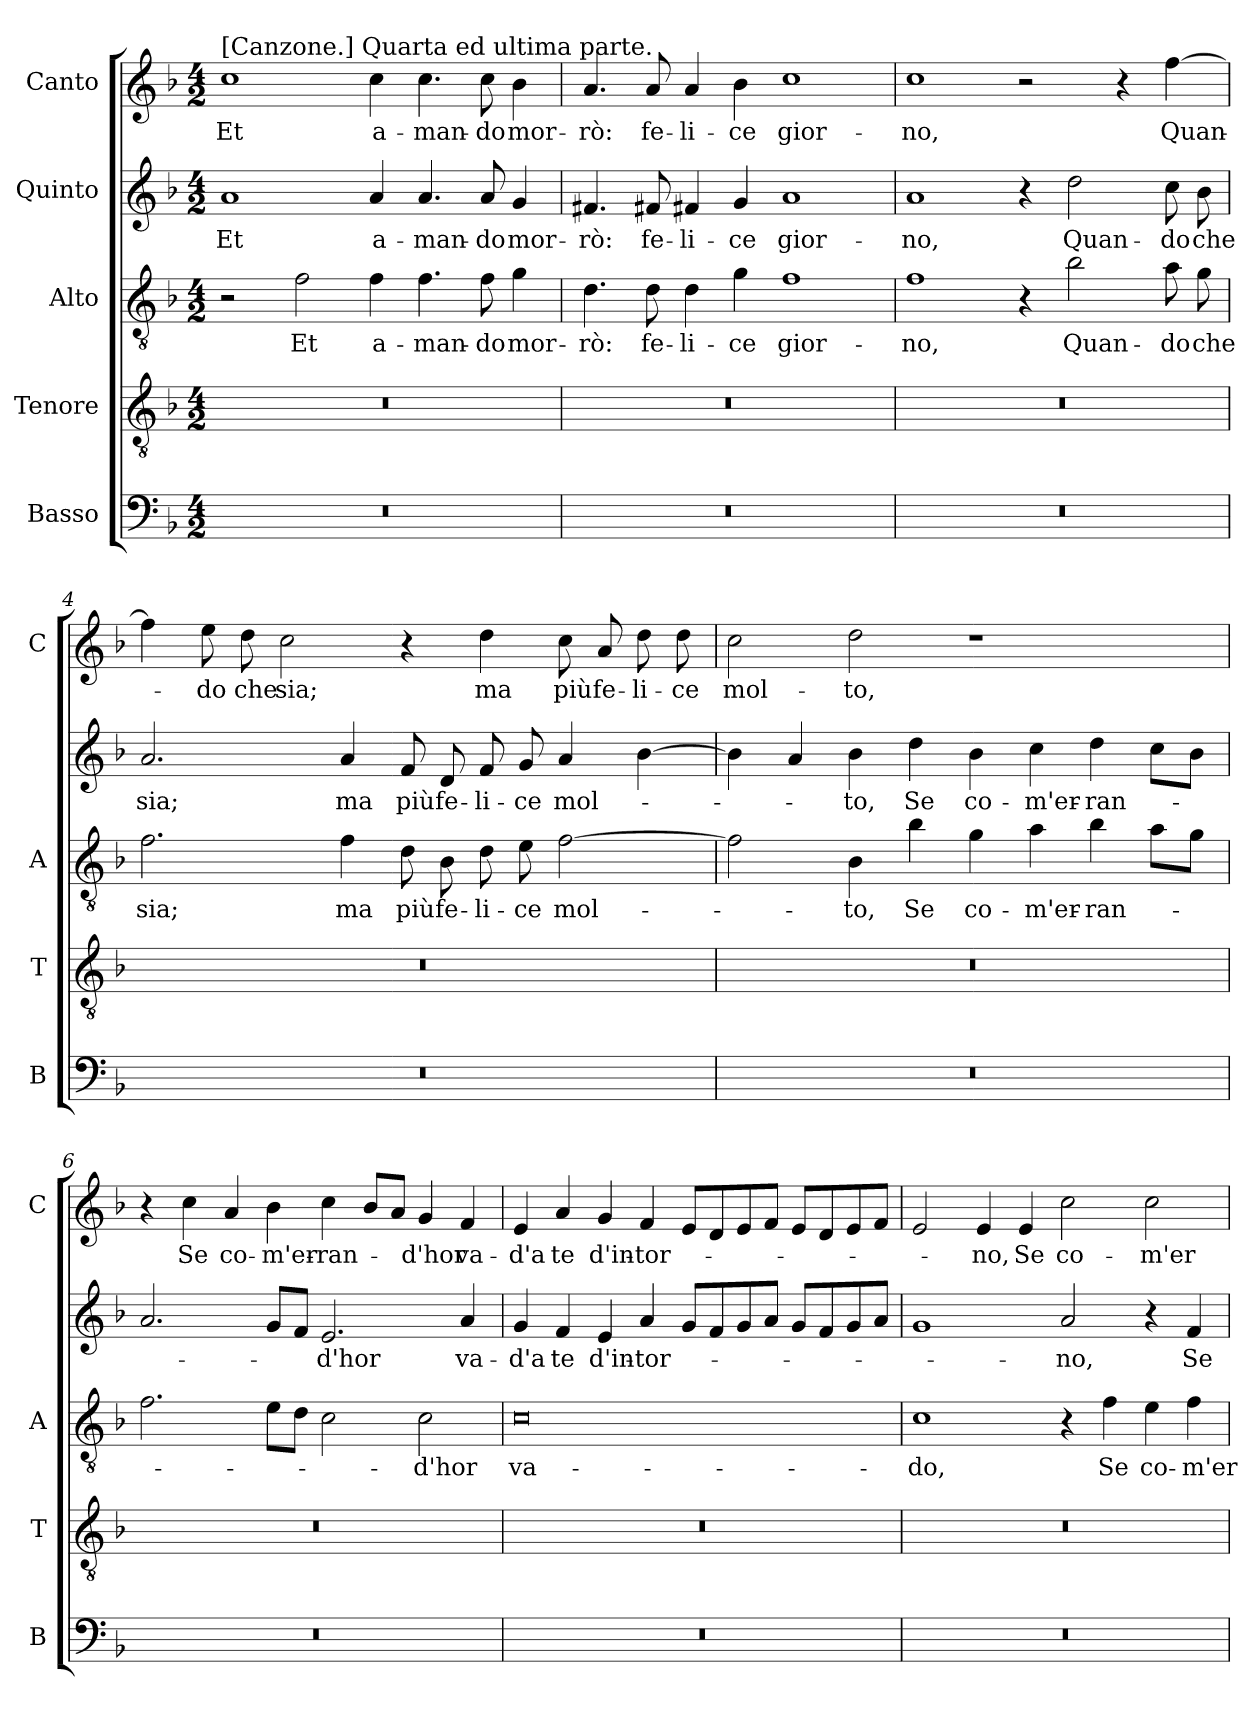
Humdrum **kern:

**kern	**kern	**kern	**text	**kern	**text	**kern	**text
*part5	*part4	*part3	*part3	*part2	*part2	*part1	*part1
*staff5	*staff4	*staff3	*staff3	*staff2	*staff2	*staff1	*staff1
*I"Basso	*I"Tenore	*I"Alto	*	*I"Quinto	*	*I"Canto	*
*I'B	*I'T	*I'A	*	*	*	*I'C	*
*clefF4	*clefGv2	*clefGv2	*	*clefG2	*	*clefG2	*
*k[b-]	*k[b-]	*k[b-]	*	*k[b-]	*	*k[b-]	*
*F:	*F:	*F:	*	*F:	*	*F:	*
*M4/2	*M4/2	*M4/2	*	*M4/2	*	*M4/2	*
=1	=1	=1	=1	=1	=1	=1	=1
!	!	!	!	!	!	!LO:TX:a:t=[Canzone.] Quarta ed ultima parte.	!
0r	0r	2r	.	1a	Et	1cc	Et
.	.	2f	Et	.	.	.	.
.	.	4f	a-	4a	a-	4cc	a-
.	.	4.f	-man-	4.a	-man-	4.cc	-man-
.	.	8f	-do	8a	-do	8cc	-do
.	.	4g	mor-	4g	mor-	4b-	mor-
=2	=2	=2	=2	=2	=2	=2	=2
0r	0r	4.d	-rò:	4.f#X	-rò:	4.a	-rò:
.	.	8d	fe-	8f#X	fe-	8a	fe-
.	.	4d	-li-	4f#X	-li-	4a	-li-
.	.	4g	-ce	4g	-ce	4b-	-ce
.	.	1f	gior-	1a	gior-	1cc	gior-
=3	=3	=3	=3	=3	=3	=3	=3
0r	0r	1f	-no,	1a	-no,	1cc	-no,
.	.	4r	.	4r	.	2r	.
.	.	2b-	Quan-	2dd	Quan-	.	.
.	.	.	.	.	.	4r	.
.	.	8a	-do	8cc	-do	[4ff	Quan-
.	.	8g	che	8b-	che	.	.
=4	=4	=4	=4	=4	=4	=4	=4
0r	0r	2.f	sia;	2.a	sia;	4ff]	.
.	.	.	.	.	.	8ee	-do
.	.	.	.	.	.	8dd	che
.	.	.	.	.	.	2cc	sia;
.	.	4f	ma	4a	ma	.	.
.	.	8d	più	8f	più	4r	.
.	.	8B-	fe-	8d	fe-	.	.
.	.	8d	-li-	8f	-li-	4dd	ma
.	.	8e	-ce	8g	-ce	.	.
.	.	[2f	mol-	4a	mol-	8cc	più
.	.	.	.	.	.	8a	fe-
.	.	.	.	[4b-	.	8dd	-li-
.	.	.	.	.	.	8dd	-ce
=5	=5	=5	=5	=5	=5	=5	=5
0r	0r	2f]	.	4b-]	.	2cc	mol-
.	.	.	.	4a	.	.	.
.	.	4B-	-to,	4b-	-to,	2dd	-to,
.	.	4b-	Se	4dd	Se	.	.
.	.	4g	co-	4b-	co-	1r	.
.	.	4a	-m'er-	4cc	-m'er-	.	.
.	.	4b-	-ran-	4dd	-ran-	.	.
.	.	8aL	.	8ccL	.	.	.
.	.	8gJ	.	8b-J	.	.	.
=6	=6	=6	=6	=6	=6	=6	=6
0r	0r	2.f	.	2.a	.	4r	.
.	.	.	.	.	.	4cc	Se
.	.	.	.	.	.	4a	co-
.	.	8eL	.	8gL	.	4b-	-m'er-
.	.	8dJ	.	8fJ	.	.	.
.	.	2c	.	2.e	-d'hor	4cc	-ran-
.	.	.	.	.	.	8b-L	.
.	.	.	.	.	.	8aJ	.
.	.	2c	-d'hor	.	.	4g	-d'hor
.	.	.	.	4a	va-	4f	va-
=7	=7	=7	=7	=7	=7	=7	=7
0r	0r	0c	va-	4g	-d'a	4e	-d'a
.	.	.	.	4f	te	4a	te
.	.	.	.	4e	d'in-	4g	d'in-
.	.	.	.	4a	-tor-	4f	-tor-
.	.	.	.	8gL	.	8eL	.
.	.	.	.	8f	.	8d	.
.	.	.	.	8g	.	8e	.
.	.	.	.	8aJ	.	8fJ	.
.	.	.	.	8gL	.	8eL	.
.	.	.	.	8f	.	8d	.
.	.	.	.	8g	.	8e	.
.	.	.	.	8aJ	.	8fJ	.
=8	=8	=8	=8	=8	=8	=8	=8
0r	0r	1c	-do,	1g	.	2e	.
.	.	.	.	.	.	4e	-no,
.	.	.	.	.	.	4e	Se
.	.	4r	.	2a	-no,	2cc	co-
.	.	4f	Se	.	.	.	.
.	.	4e	co-	4r	.	2cc	-m'er-
.	.	4f	-m'er-	4f	Se	.	.
=	=	=	=	=	=	=	=
*-	*-	*-	*-	*-	*-	*-	*-
